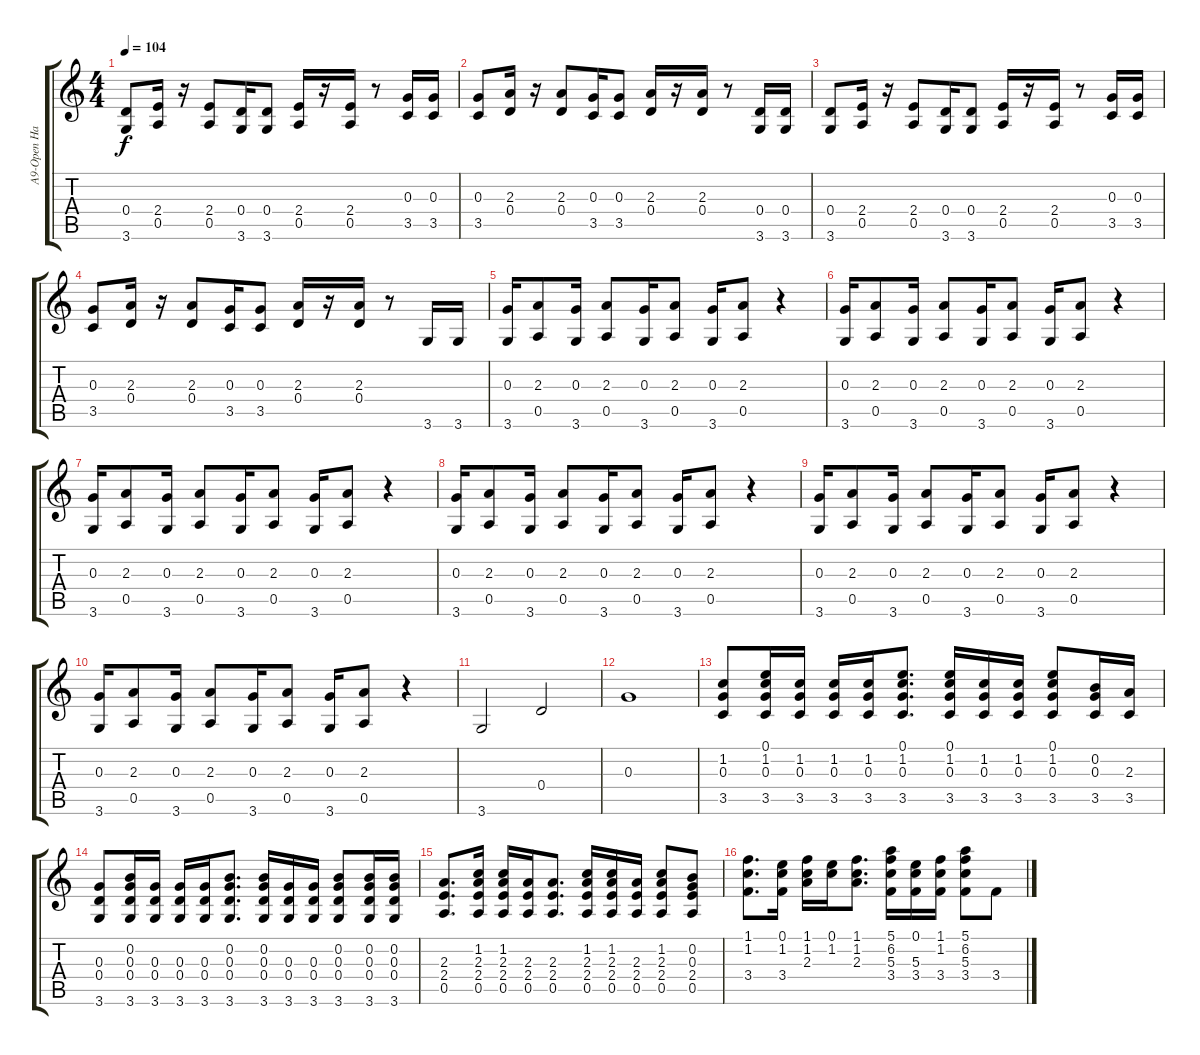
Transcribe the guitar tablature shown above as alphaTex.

\track ("A9-Open Hard 1 " "A9-Open Ha") {instrument electricguitarclean}
\staff {score tabs}
\tuning (E4 B3 G3 D3 A2 E2) {hide}
\ts (4 4)
\tempo 104
\clef g2
\ks c
(0.4 3.6).8{dy f} (2.4 0.5).16 r.16 (2.4 0.5).8 (0.4 3.6).16 (0.4 3.6).8 (2.4 0.5).16 r.16 (2.4 0.5).16 r.8 (0.3 3.5).16 (0.3 3.5).16 |
(0.3 3.5).8 (2.3 0.4).16 r.16 (2.3 0.4).8 (0.3 3.5).16 (0.3 3.5).8 (2.3 0.4).16 r.16 (2.3 0.4).16 r.8 (0.4 3.6).16 (0.4 3.6).16 |
(0.4 3.6).8 (2.4 0.5).16 r.16 (2.4 0.5).8 (0.4 3.6).16 (0.4 3.6).8 (2.4 0.5).16 r.16 (2.4 0.5).16 r.8 (0.3 3.5).16 (0.3 3.5).16 |
(0.3 3.5).8 (2.3 0.4).16 r.16 (2.3 0.4).8 (0.3 3.5).16 (0.3 3.5).8 (2.3 0.4).16 r.16 (2.3 0.4).16 r.8 3.6.16 3.6.16 |
(0.3 3.6).16 (2.3 0.5).8 (0.3 3.6).16 (2.3 0.5).8 (0.3 3.6).16 (2.3 0.5).8 (0.3 3.6).16 (2.3 0.5).8 r.4 |
(0.3 3.6).16 (2.3 0.5).8 (0.3 3.6).16 (2.3 0.5).8 (0.3 3.6).16 (2.3 0.5).8 (0.3 3.6).16 (2.3 0.5).8 r.4 |
(0.3 3.6).16 (2.3 0.5).8 (0.3 3.6).16 (2.3 0.5).8 (0.3 3.6).16 (2.3 0.5).8 (0.3 3.6).16 (2.3 0.5).8 r.4 |
(0.3 3.6).16 (2.3 0.5).8 (0.3 3.6).16 (2.3 0.5).8 (0.3 3.6).16 (2.3 0.5).8 (0.3 3.6).16 (2.3 0.5).8 r.4 |
(0.3 3.6).16 (2.3 0.5).8 (0.3 3.6).16 (2.3 0.5).8 (0.3 3.6).16 (2.3 0.5).8 (0.3 3.6).16 (2.3 0.5).8 r.4 |
(0.3 3.6).16 (2.3 0.5).8 (0.3 3.6).16 (2.3 0.5).8 (0.3 3.6).16 (2.3 0.5).8 (0.3 3.6).16 (2.3 0.5).8 r.4 |
3.6.2 0.4.2 |
0.3.1 |
(1.2 0.3 3.5).8{instrument electricguitarclean} (0.1 1.2 0.3 3.5).16 (1.2 0.3 3.5).16 (1.2 0.3 3.5).16 (1.2 0.3 3.5).16 (0.1 1.2 0.3 3.5).8{d} (0.1 1.2 0.3 3.5).16 (1.2 0.3 3.5).16 (1.2 0.3 3.5).16 (0.1 1.2 0.3 3.5).8 (0.2 0.3 3.5).16 (2.3 3.5).16 |
(0.3 0.4 3.6).8 (0.2 0.3 0.4 3.6).16 (0.3 0.4 3.6).16 (0.3 0.4 3.6).16 (0.3 0.4 3.6).16 (0.2 0.3 0.4 3.6).8{d} (0.2 0.3 0.4 3.6).16 (0.3 0.4 3.6).16 (0.3 0.4 3.6).16 (0.2 0.3 0.4 3.6).8 (0.2 0.3 0.4 3.6).16 (0.2 0.3 0.4 3.6).16 |
(2.3 2.4 0.5).8{d} (1.2 2.3 2.4 0.5).16 (1.2 2.3 2.4 0.5).16 (2.3 2.4 0.5).16 (2.3 2.4 0.5).8{d} (1.2 2.3 2.4 0.5).16 (1.2 2.3 2.4 0.5).16 (2.3 2.4 0.5).16 (1.2 2.3 2.4 0.5).8 (0.2 0.3 2.4 0.5).8 |
(1.1 1.2 3.4).8{d} (0.1 1.2 3.4).16 (1.1 1.2 2.3).16 (0.1 1.2).16 (1.1 1.2 2.3).8{d} (5.1 6.2 5.3 3.4).16 (0.1 5.3 3.4).16 (1.1 1.2 3.4).16 (5.1 6.2 5.3 3.4).8 3.4.8
